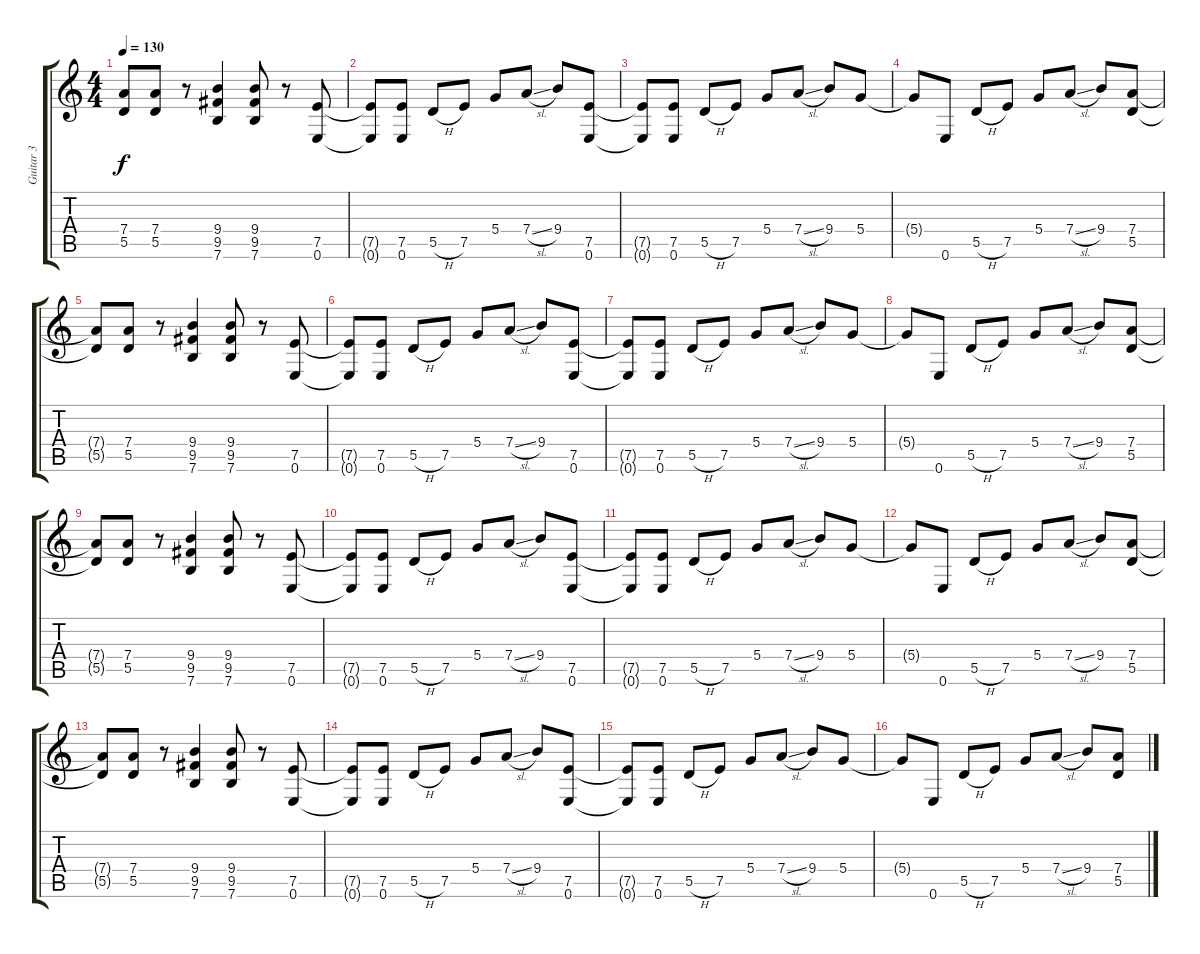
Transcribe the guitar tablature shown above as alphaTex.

\track ("Guitar 3" "Guitar 3") {instrument distortionguitar}
\staff {score tabs}
\tuning (E4 B3 G3 D3 A2 E2) {hide}
\ts (4 4)
\tempo 130
\clef g2
\ks c
(7.4{t} 5.5{t}).8{dy f} (7.4 5.5).8 r.8 (9.4 9.5 7.6).4 (9.4 9.5 7.6).8 r.8 (7.5 0.6).8 |
(7.5{t} 0.6{t}).8 (7.5 0.6).8 5.5{h}.8 7.5.8 5.4.8 7.4{sl}.8 9.4.8 (7.5 0.6).8 |
(7.5{t} 0.6{t}).8 (7.5 0.6).8 5.5{h}.8 7.5.8 5.4.8 7.4{sl}.8 9.4.8 5.4.8 |
5.4{t}.8 0.6.8 5.5{h}.8 7.5.8 5.4.8 7.4{sl}.8 9.4.8 (7.4 5.5).8 |
(7.4{t} 5.5{t}).8 (7.4 5.5).8 r.8 (9.4 9.5 7.6).4 (9.4 9.5 7.6).8 r.8 (7.5 0.6).8 |
(7.5{t} 0.6{t}).8 (7.5 0.6).8 5.5{h}.8 7.5.8 5.4.8 7.4{sl}.8 9.4.8 (7.5 0.6).8 |
(7.5{t} 0.6{t}).8 (7.5 0.6).8 5.5{h}.8 7.5.8 5.4.8 7.4{sl}.8 9.4.8 5.4.8 |
5.4{t}.8 0.6.8 5.5{h}.8 7.5.8 5.4.8 7.4{sl}.8 9.4.8 (7.4 5.5).8 |
(7.4{t} 5.5{t}).8 (7.4 5.5).8 r.8 (9.4 9.5 7.6).4 (9.4 9.5 7.6).8 r.8 (7.5 0.6).8 |
(7.5{t} 0.6{t}).8 (7.5 0.6).8 5.5{h}.8 7.5.8 5.4.8 7.4{sl}.8 9.4.8 (7.5 0.6).8 |
(7.5{t} 0.6{t}).8 (7.5 0.6).8 5.5{h}.8 7.5.8 5.4.8 7.4{sl}.8 9.4.8 5.4.8 |
5.4{t}.8 0.6.8 5.5{h}.8 7.5.8 5.4.8 7.4{sl}.8 9.4.8 (7.4 5.5).8 |
(7.4{t} 5.5{t}).8 (7.4 5.5).8 r.8 (9.4 9.5 7.6).4 (9.4 9.5 7.6).8 r.8 (7.5 0.6).8 |
(7.5{t} 0.6{t}).8 (7.5 0.6).8 5.5{h}.8 7.5.8 5.4.8 7.4{sl}.8 9.4.8 (7.5 0.6).8 |
(7.5{t} 0.6{t}).8 (7.5 0.6).8 5.5{h}.8 7.5.8 5.4.8 7.4{sl}.8 9.4.8 5.4.8 |
5.4{t}.8 0.6.8 5.5{h}.8 7.5.8 5.4.8 7.4{sl}.8 9.4.8 (7.4 5.5).8
